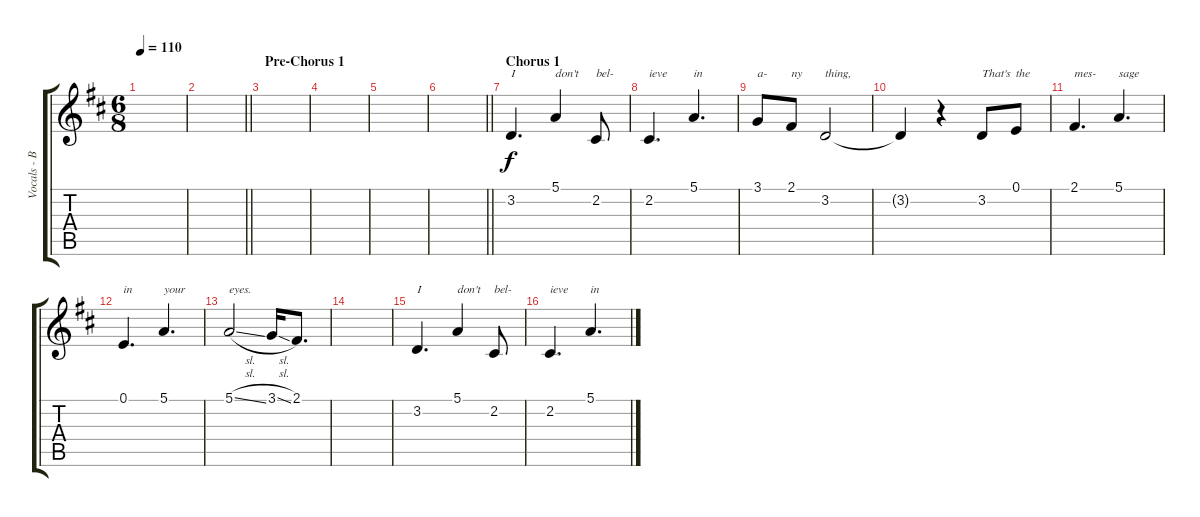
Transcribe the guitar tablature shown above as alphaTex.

\track ("Vocals - Ben Johnston" "Vocals - B") {instrument altosax}
\staff {score tabs}
\tuning (E4 B3 G3 D3 A2 E2) {hide}
\ts (6 8)
\tempo 110
\clef g2
\ks d
|
\barLineRight lightlight
|
\section ("" "Pre-Chorus 1")
|
|
|
\barLineRight lightlight
|
\section ("" "Chorus 1")
3.2.4{d txt "I" volume 16} 5.1.4{txt "don't"} 2.2.8{txt "bel-"} |
2.2.4{d txt "ieve"} 5.1.4{d txt "in"} |
3.1.8{txt "a-"} 2.1.8{txt "ny"} 3.2.2{txt "thing,"} |
3.2{t}.4 r.4 3.2.8{txt "That's"} 0.1.8{txt "the"} |
2.1.4{d txt "mes-"} 5.1.4{d txt "sage"} |
0.1.4{d txt "in"} 5.1.4{d txt "your"} |
5.1{sl}.2{txt "eyes."} 3.1{sl}.16 2.1.8{d} |
|
3.2.4{d txt "I"} 5.1.4{txt "don't"} 2.2.8{txt "bel-"} |
2.2.4{d txt "ieve"} 5.1.4{d txt "in"}
